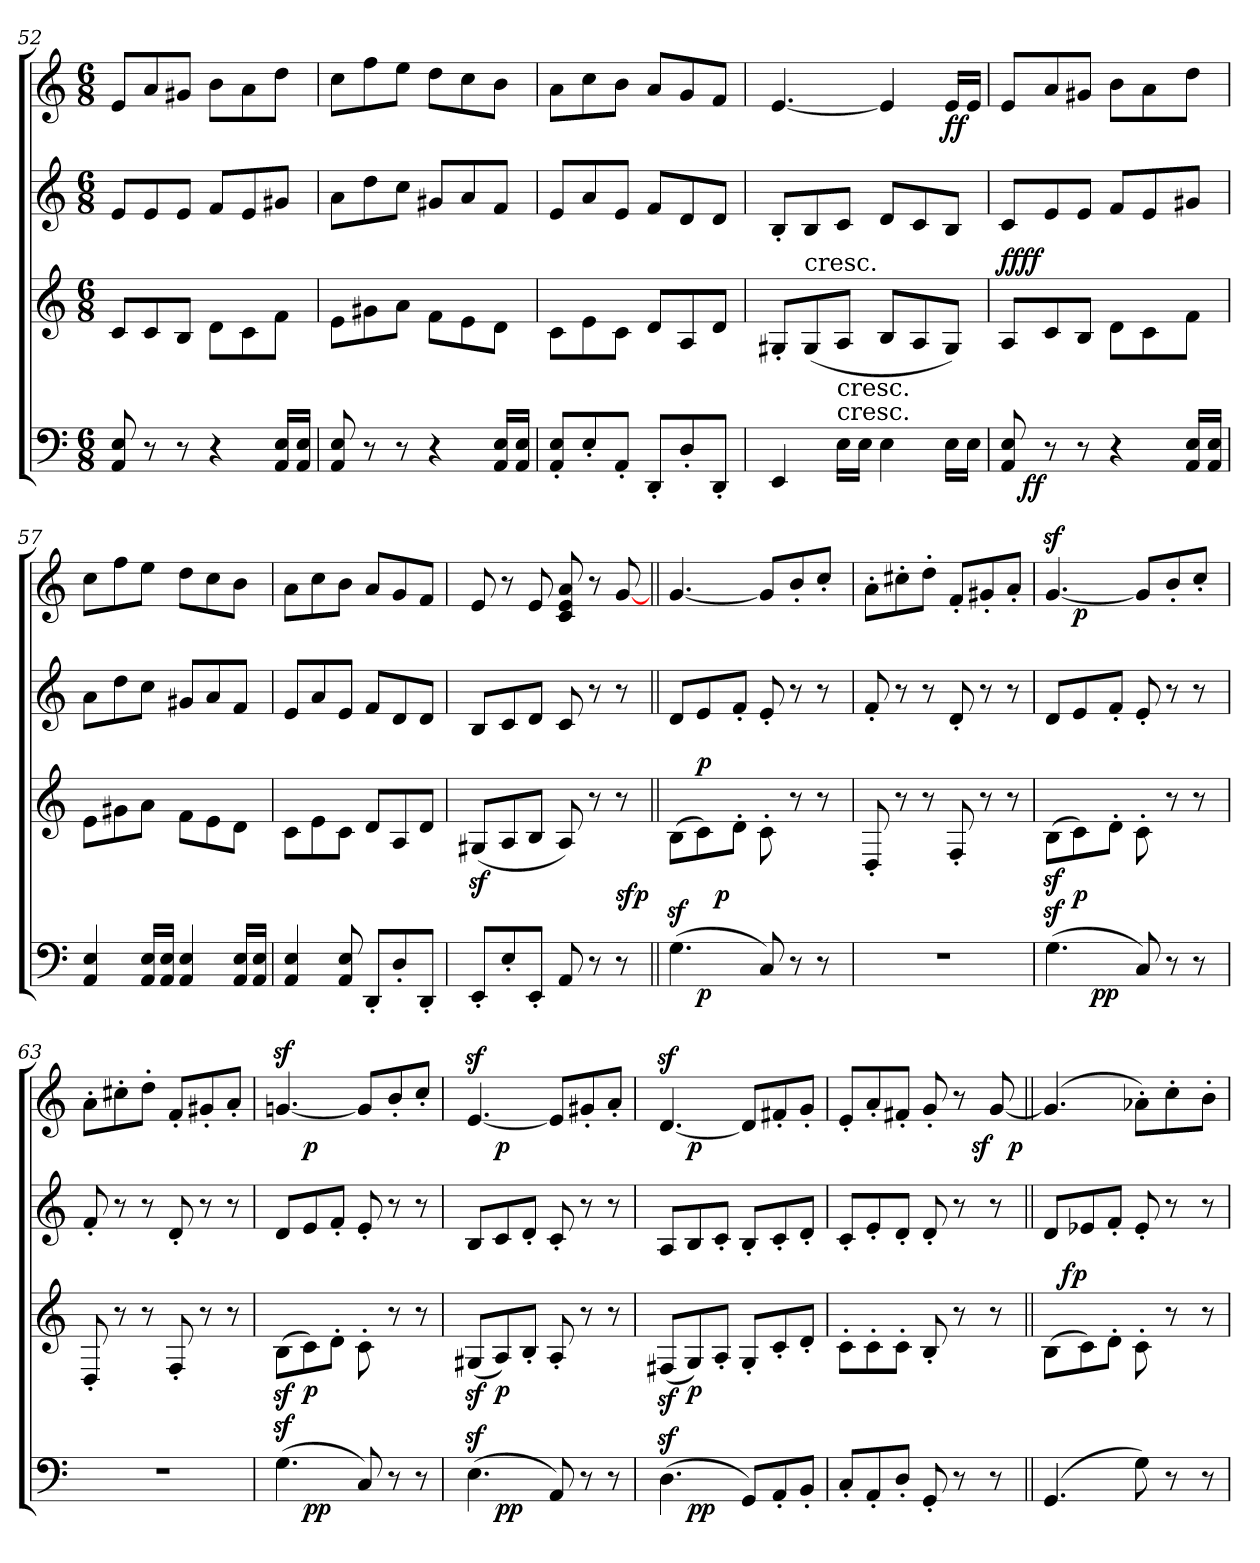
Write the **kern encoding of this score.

**kern	**dynam	**kern	**dynam	**kern	**kern	**dynam
*part4	*part4	*part3	*part3	*part2	*part1	*part1
*staff4	*staff4	*staff3	*staff3	*staff2	*staff1	*staff1
!!LO:LB:g=z
*M6/8	*	*M6/8	*	*M6/8	*M6/8	*
=52	=52	=52	=52	=52	=52	=52
8AA/ 8E/	.	8c/L	.	8e/L	8e/L	.
8r	.	8c/	.	8e/	8a/	.
8r	.	8B/J	.	8e/J	8g#/J	.
4r	.	8d\L	.	8f/L	8b\L	.
.	.	8c\	.	8e/	8a\	.
16AA/ 16E/LL	.	8f\J	.	8g#/J	8dd\J	.
16AA/ 16E/JJ	.	.	.	.	.	.
=53	=53	=53	=53	=53	=53	=53
8AA/ 8E/	.	8e\L	.	8a\L	8cc\L	.
8r	.	8g#\	.	8dd\	8ff\	.
8r	.	8a\J	.	8cc\J	8ee\J	.
4r	.	8f\L	.	8g#/L	8dd\L	.
.	.	8e\	.	8a/	8cc\	.
16AA/ 16E/LL	.	8d\J	.	8f/J	8b\J	.
16AA/ 16E/JJ	.	.	.	.	.	.
=54	=54	=54	=54	=54	=54	=54
8AA'</ 8E'</L	.	8c\L	.	8e/L	8a\L	.
8E'</	.	8e\	.	8a/	8cc\	.
8AA'</J	.	8c\J	.	8e/J	8b\J	.
8DD'</L	.	8d/L	.	8f/L	8a/L	.
8D'</	.	8A/	.	8d/	8g/	.
8DD'</J	.	8d/J	.	8d/J	8f/J	.
=55	=55	=55	=55	=55	=55	=55
4EE/	.	8G#'</L	.	8B'</L	[4.e/	.
!	!	!LO:TX:a:t=cresc.	!	!	!	!
.	.	(<8G#/	.	8B/	.	.
!LO:TX:a:t=cresc.	!	!	!	!	!	!
!LO:TX:a:t=cresc.	!	!	!	!	!	!
16E\LL	.	8A/J	.	8c/J	.	.
16E\JJ	.	.	.	.	.	.
4E\	.	8B/L	.	8d/L	4e/]	.
.	.	8A/	.	8c/	.	.
!	!	!	!	!	!	!LO:DY:b
16E\LL	.	8G#/J)	.	8B/J	16e/LL	ff
16E\JJ	.	.	.	.	16e/JJ	.
=56	=56	=56	=56	=56	=56	=56
!	!	!	!LO:DY:a	!	!	!
!	!	!	!LO:DY:n=1:b	!	!	!
*^	*	*	*	*	*	*
8AA/ 8E/	16ryy	.	8A/L	ff ff	8c/L	8e/L	.
!	!	!LO:DY:b	!	!	!	!	!
.	2ryy	ff	.	.	.	.	.
8r	.	.	8c/	.	8e/	8a/	.
8r	.	.	8B/J	.	8e/J	8g#/J	.
4r	.	.	8d\L	.	8f/L	8b\L	.
.	.	.	8c\	.	8e/	8a\	.
.	8.ryy	.	.	.	.	.	.
16AA/ 16E/LL	.	.	8f\J	.	8g#/J	8dd\J	.
16AA/ 16E/JJ	.	.	.	.	.	.	.
*v	*v	*	*	*	*	*	*
=57	=57	=57	=57	=57	=57	=57
4AA/ 4E/	.	8e\L	.	8a\L	8cc\L	.
.	.	8g#\	.	8dd\	8ff\	.
16AA/ 16E/LL	.	8a\J	.	8cc\J	8ee\J	.
16AA/ 16E/JJ	.	.	.	.	.	.
4AA/ 4E/	.	8f\L	.	8g#/L	8dd\L	.
.	.	8e\	.	8a/	8cc\	.
16AA/ 16E/LL	.	8d\J	.	8f/J	8b\J	.
16AA/ 16E/JJ	.	.	.	.	.	.
=58	=58	=58	=58	=58	=58	=58
4AA/ 4E/	.	8c\L	.	8e/L	8a\L	.
.	.	8e\	.	8a/	8cc\	.
8AA/ 8E/	.	8c\J	.	8e/J	8b\J	.
8DD'</L	.	8d/L	.	8f/L	8a/L	.
8D'</	.	8A/	.	8d/	8g/	.
8DD'</J	.	8d/J	.	8d/J	8f/J	.
=59	=59	=59	=59	=59	=59	=59
*^	*	*	*	*	*	*
8EE'</L	2ryy	.	(<8G#z</L	.	8B/L	8e/	.
8E'</	.	.	8A/	.	8c/	8r	.
8EE'</J	.	.	8B/J	.	8d/J	8e/	.
8AA/	.	.	8A/)	.	8c/	8c/ 8e/ 8a/	.
8r	8.ryy	.	8r	.	8r	8r	.
!	!	!LO:DY:a	!	!	!	!	!
8r	.	sf	8r	.	8r	[8g/	.
!	!	!LO:DY:a	!	!	!	!	!
.	16ryy	p	.	.	.	.	.
=60||	=60||	=60||	=60||	=60||	=60||	=60||	=60||
*	*^	*	*	*	*	*	*
(>4.Gz>\	8ryy	8.ryy	.	(>8B\L	.	8d/L	[4.g/	.
!	!	!	!LO:DY:b	!	!LO:DY:a	!	!	!
.	2ryy	.	p	8c\)	p	8e/	.	.
!	!	!	!LO:DY:a	!	!	!	!	!
.	.	2ryy	p	.	.	.	.	.
.	.	.	.	8d'>\J	.	8f'</J	.	.
8C/)	.	.	.	8c'>\	.	8e'</	8g/L]	.
8r	.	.	.	8r	.	8r	8b'</	.
8r	8ryy	.	.	8r	.	8r	8cc'</J	.
.	.	16ryy	.	.	.	.	.	.
*v	*v	*v	*	*	*	*	*	*
=61	=61	=61	=61	=61	=61	=61
2.r	.	8D'</	.	8f'</	8a'>\L	.
.	.	8r	.	8r	8cc#'>\	.
.	.	8r	.	8r	8dd'>\J	.
.	.	8F'</	.	8d'</	8f'</L	.
.	.	8r	.	8r	8g#'</	.
.	.	8r	.	8r	8a'</J	.
=62	=62	=62	=62	=62	=62	=62
*^	*	*	*	*	*^	*
*	*^	*	*	*	*	*	*	*
(>4.Gz<\	8ryy	8.ryy	.	(>8Bz>\L	.	8d/L	[4.gz</	8ryy	.
!	!	!	!LO:DY:a	!	!	!	!	!	!LO:DY:b
.	2ryy	.	p	8c\)	.	8e/	.	2ryy	p
!	!	!	!LO:DY:b	!	!	!	!	!	!
!	!	!	!LO:DY:n=1:b	!	!	!	!	!	!
.	.	2ryy	p p	.	.	.	.	.	.
.	.	.	.	8d'>\J	.	8f'</J	.	.	.
8C/)	.	.	.	8c'>\	.	8e'</	8g/L]	.	.
8r	.	.	.	8r	.	8r	8b'</	.	.
8r	8ryy	.	.	8r	.	8r	8cc'</J	8ryy	.
.	.	16ryy	.	.	.	.	.	.	.
*v	*v	*v	*	*	*	*	*v	*v	*
=63	=63	=63	=63	=63	=63	=63
2.r	.	8D'</	.	8f'</	8a'>\L	.
.	.	8r	.	8r	8cc#'>\	.
.	.	8r	.	8r	8dd'>\J	.
.	.	8F'</	.	8d'</	8f'</L	.
.	.	8r	.	8r	8g#'</	.
.	.	8r	.	8r	8a'</J	.
=64	=64	=64	=64	=64	=64	=64
*^	*	*	*	*	*^	*
(>4.Gz<\	8ryy	.	(>8Bz<\L	.	8d/L	[4.gnz</	8ryy	.
!	!	!LO:DY:b	!	!	!	!	!	!
!	!	!LO:DY:n=1:b	!	!LO:DY:b	!	!	!	!LO:DY:b
.	2ryy	p p	8c\)	p	8e/	.	2ryy	p
.	.	.	8d'>\J	.	8f'</J	.	.	.
8C/)	.	.	8c'>\	.	8e'</	8g/L]	.	.
8r	.	.	8r	.	8r	8b'</	.	.
8r	8ryy	.	8r	.	8r	8cc'</J	8ryy	.
=65	=65	=65	=65	=65	=65	=65	=65	=65
(>4.Ez<\	8ryy	.	(<8G#z</L	.	8B/L	[4.ez</	8ryy	.
!	!	!LO:DY:b	!	!	!	!	!	!
!	!	!LO:DY:n=1:b	!	!LO:DY:b	!	!	!	!LO:DY:b
.	2ryy	p p	8A/)	p	8c/	.	2ryy	p
.	.	.	8B'</J	.	8d'</J	.	.	.
8AA/)	.	.	8A'</	.	8c'</	8e/L]	.	.
8r	.	.	8r	.	8r	8g#'</	.	.
8r	8ryy	.	8r	.	8r	8a'</J	8ryy	.
=66	=66	=66	=66	=66	=66	=66	=66	=66
(>4.Dz<\	8ryy	.	(<8F#z</L	.	8A/L	[4.dz</	8ryy	.
!	!	!LO:DY:b	!	!	!	!	!	!
!	!	!LO:DY:n=1:b	!	!LO:DY:b	!	!	!	!LO:DY:b
.	2ryy	p p	8G/)	p	8B/	.	2ryy	p
.	.	.	8A'</J	.	8c'</J	.	.	.
8GG/L)	.	.	8G'</L	.	8B'</L	8d/L]	.	.
8AA'</	.	.	8c'</	.	8c'</	8f#'</	.	.
8BB'</J	8ryy	.	8d'</J	.	8d'</J	8g'</J	8ryy	.
*v	*v	*	*	*	*	*	*	*
=67	=67	=67	=67	=67	=67	=67	=67
*	*	*	*	*	*	*^	*
8C'</L	.	8c'>\L	.	8c'</L	8e'</L	2ryy	2ryy	.
8AA'</	.	8c'>\	.	8e'</	8a'</	.	.	.
8D'</J	.	8c'>\J	.	8d'</J	8f#'</J	.	.	.
8GG'</	.	8B'</	.	8d'</	8g'</	.	.	.
8r	.	8r	.	8r	8r	16ryy	8.ryy	.
!	!	!	!	!	!	!	!	!LO:DY:b
.	.	.	.	.	.	8.ryy	.	sf
8r	.	8r	.	8r	[8g/	.	.	.
!	!	!	!	!	!	!	!	!LO:DY:b
.	.	.	.	.	.	.	16ryy	p
=68||	=68||	=68||	=68||	=68||	=68||	=68||	=68||	=68||
!	!LO:DY:a	!	!	!	!	!	!	!
!	!LO:DY:n=1:b	!	!	!	!	!	!	!
*	*	*^	*	*	*v	*v	*v	*
(<4.GG/	fp fp	(>8B\L	16ryy	.	8d/L	(<4.g/]	.
!	!	!	!	!LO:DY:a	!	!	!
.	.	.	2ryy	fp	.	.	.
.	.	8c\)	.	.	8e-/	.	.
.	.	8d'>\J	.	.	8f'</J	.	.
8G\)	.	8c'>\	.	.	8e-'</	8a-'>\L)	.
8r	.	8r	.	.	8r	8cc'>\	.
.	.	.	8.ryy	.	.	.	.
8r	.	8r	.	.	8r	8b'>\J	.
*	*	*v	*v	*	*	*	*
=	=	=	=	=	=	=
*-	*-	*-	*-	*-	*-	*-
